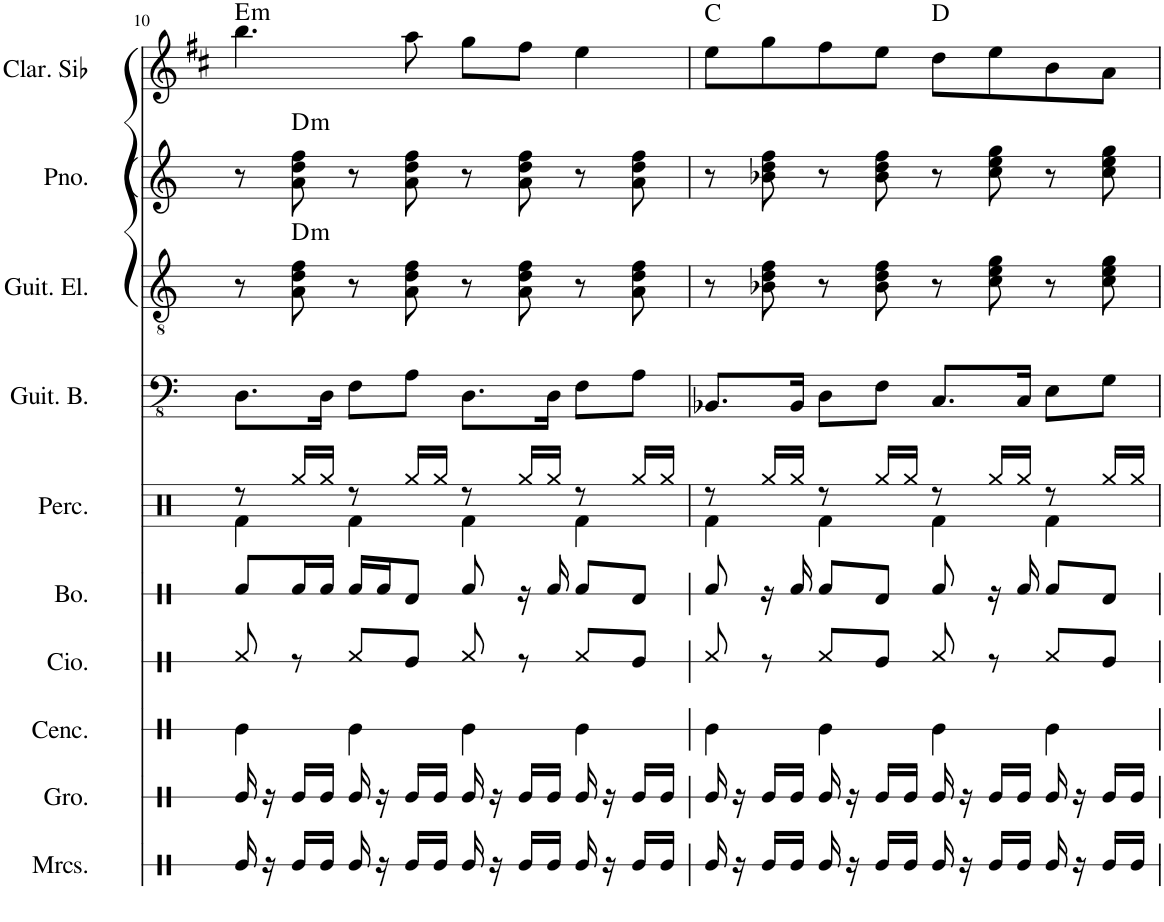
**kern	**kern	**kern	**kern	**kern	**kern	**kern	**kern	**harte	**kern	**harte	**kern	**harte
*part10	*part9	*part8	*part7	*part6	*part5	*part4	*part3	*part3	*part2	*part2	*part1	*part1
*staff10	*staff9	*staff8	*staff7	*staff6	*staff5	*staff4	*staff3	*	*staff2	*	*staff1	*
*I"Maracas	*I"Güiro	*I"Cencerro	*I"Congas	*I"Bongos	*I"Set de percusión	*I"Bajo eléctrico	*I"Guitarra eléctrica	*	*I"Piano	*	*I"Clarinette en Sib	*
*I'Mrcs.	*I'Gro.	*I'Cenc.	*	*I'Bo.	*I'Perc.	*	*I'Guit. El.	*	*I'Pno.	*	*I'Clar. Sib	*
!!LO:PB:g=z
*clefX	*clefX	*clefX	*clefX	*clefX	*clefX	*clefFv4	*clefGv2	*	*clefG2	*	*clefG2	*
*	*	*	*	*	*	*	*	*	*	*	*Trd1c2	*
*k[]	*k[]	*k[]	*k[]	*k[]	*k[]	*k[]	*k[]	*	*k[]	*	*k[f#c#]	*
*M4/4	*M4/4	*M4/4	*M4/4	*M4/4	*M4/4	*M4/4	*M4/4	*	*M4/4	*	*M4/4	*
=10	=10	=10	=10	=10	=10	=10	=10	=10	=10	=10	=10	=10
*	*	*	*	*	*^	*	*	*	*	*	*	*
!	!	!	!	!	!	!	!	!	!	!	!	!	!LO:H:kt=m
16Re/	16Re/	4Re\	8Rf/	8Rf/L	8r	4Rf\	8.DD\L	8r	.	8r	.	4.bb\	E:min
16r	16r	.	.	.	.	.	.	.	.	.	.	.	.
!	!	!	!	!	!	!	!	!	!LO:H:kt=m	!	!LO:H:kt=m	!	!
16Re/LL	16Re/LL	.	8r	16Rf/L	16Rgg/LL	.	.	8A\ 8d\ 8f\	D:min	8a\ 8dd\ 8ff\	D:min	.	.
16Re/JJ	16Re/JJ	.	.	16Rf/JJ	16Rgg/JJ	.	16DD\Jk	.	.	.	.	.	.
16Re/	16Re/	4Re\	8Rf/L	16Rf/LL	8r	4Rf\	8FF\L	8r	.	8r	.	.	.
16r	16r	.	.	16Rf/J	.	.	.	.	.	.	.	.	.
16Re/LL	16Re/LL	.	8Re/J	8Rd/J	16Rgg/LL	.	8AA\J	8A\ 8d\ 8f\	.	8a\ 8dd\ 8ff\	.	8aa\	.
16Re/JJ	16Re/JJ	.	.	.	16Rgg/JJ	.	.	.	.	.	.	.	.
16Re/	16Re/	4Re\	8Rf/	8Rf/	8r	4Rf\	8.DD\L	8r	.	8r	.	8gg\L	.
16r	16r	.	.	.	.	.	.	.	.	.	.	.	.
16Re/LL	16Re/LL	.	8r	16r	16Rgg/LL	.	.	8A\ 8d\ 8f\	.	8a\ 8dd\ 8ff\	.	8ff#\J	.
16Re/JJ	16Re/JJ	.	.	16Rf/	16Rgg/JJ	.	16DD\Jk	.	.	.	.	.	.
16Re/	16Re/	4Re\	8Rf/L	8Rf/L	8r	4Rf\	8FF\L	8r	.	8r	.	4ee\	.
16r	16r	.	.	.	.	.	.	.	.	.	.	.	.
16Re/LL	16Re/LL	.	8Re/J	8Rd/J	16Rgg/LL	.	8AA\J	8A\ 8d\ 8f\	.	8a\ 8dd\ 8ff\	.	.	.
16Re/JJ	16Re/JJ	.	.	.	16Rgg/JJ	.	.	.	.	.	.	.	.
=11	=11	=11	=11	=11	=11	=11	=11	=11	=11	=11	=11	=11	=11
16Re/	16Re/	4Re\	8Rf/	8Rf/	8r	4Rf\	8.BBB-X/L	8r	.	8r	.	8ee\L	C:maj
16r	16r	.	.	.	.	.	.	.	.	.	.	.	.
16Re/LL	16Re/LL	.	8r	16r	16Rgg/LL	.	.	8B-X\ 8d\ 8f\	.	8b-X\ 8dd\ 8ff\	.	8gg\	.
16Re/JJ	16Re/JJ	.	.	16Rf/	16Rgg/JJ	.	16BBB-/Jk	.	.	.	.	.	.
16Re/	16Re/	4Re\	8Rf/L	8Rf/L	8r	4Rf\	8DD\L	8r	.	8r	.	8ff#\	.
16r	16r	.	.	.	.	.	.	.	.	.	.	.	.
16Re/LL	16Re/LL	.	8Re/J	8Rd/J	16Rgg/LL	.	8FF\J	8B-\ 8d\ 8f\	.	8b-\ 8dd\ 8ff\	.	8ee\J	.
16Re/JJ	16Re/JJ	.	.	.	16Rgg/JJ	.	.	.	.	.	.	.	.
16Re/	16Re/	4Re\	8Rf/	8Rf/	8r	4Rf\	8.CC/L	8r	.	8r	.	8dd\L	D:maj
16r	16r	.	.	.	.	.	.	.	.	.	.	.	.
16Re/LL	16Re/LL	.	8r	16r	16Rgg/LL	.	.	8c\ 8e\ 8g\	.	8cc\ 8ee\ 8gg\	.	8ee\	.
16Re/JJ	16Re/JJ	.	.	16Rf/	16Rgg/JJ	.	16CC/Jk	.	.	.	.	.	.
16Re/	16Re/	4Re\	8Rf/L	8Rf/L	8r	4Rf\	8EE\L	8r	.	8r	.	8b\	.
16r	16r	.	.	.	.	.	.	.	.	.	.	.	.
16Re/LL	16Re/LL	.	8Re/J	8Rd/J	16Rgg/LL	.	8GG\J	8c\ 8e\ 8g\	.	8cc\ 8ee\ 8gg\	.	8a\J	.
16Re/JJ	16Re/JJ	.	.	.	16Rgg/JJ	.	.	.	.	.	.	.	.
*	*	*	*	*	*v	*v	*	*	*	*	*	*	*
=	=	=	=	=	=	=	=	=	=	=	=	=
*-	*-	*-	*-	*-	*-	*-	*-	*-	*-	*-	*-	*-
